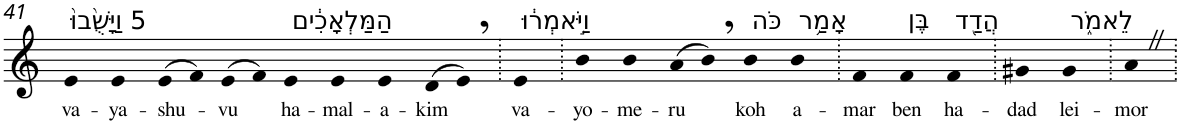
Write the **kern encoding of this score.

**kern	**text
*part1	*part1
*staff1	*staff1
*I"Piano	*
*I'Pno	*
!!LO:PB:g=z
*clefG2	*
*k[]	*
=41	=41
!LO:TX:a:t=5 וַיָּשֻׁ֙בוּ֙	!
!	!LO:LY:b
4e	va-
!	!LO:LY:b
4e	-ya-
!	!LO:LY:b
(>8e	-shu-
8f)	.
!	!LO:LY:b
(>8e	-vu
8f)	.
!LO:TX:a:t=הַמַּלְאָכִ֔ים	!
!	!LO:LY:b
4e	ha-
!	!LO:LY:b
4e	-mal-
!	!LO:LY:b
4e	-a-
!	!LO:LY:b
(>8d	-kim
8e,)	.
=42.	=42.
!LO:TX:a:t=וַיֹּ֣אמְר֔וּ	!
!	!LO:LY:b
4e	va-
=43.	=43.
!	!LO:LY:b
4b	-yo-
!	!LO:LY:b
4b	-me-
!	!LO:LY:b
(>8a	-ru
8b,)	.
!LO:TX:a:t=כֹּה	!
!	!LO:LY:b
4b	koh
!LO:TX:a:t=אָמַ֥ר	!
!	!LO:LY:b
4b	a-
=44.	=44.
!	!LO:LY:b
4f	-mar
!LO:TX:a:t=בֶּן	!
!	!LO:LY:b
4f	ben
!LO:TX:a:t=הֲדַ֖ד	!
!	!LO:LY:b
4f	ha-
=45.	=45.
!	!LO:LY:b
4g#X	-dad
!LO:TX:a:t=לֵאמֹ֑ר	!
!	!LO:LY:b
4g#	lei-
=46.	=46.
!	!LO:LY:b
4aZ	-mor
=.	=.
*-	*-
